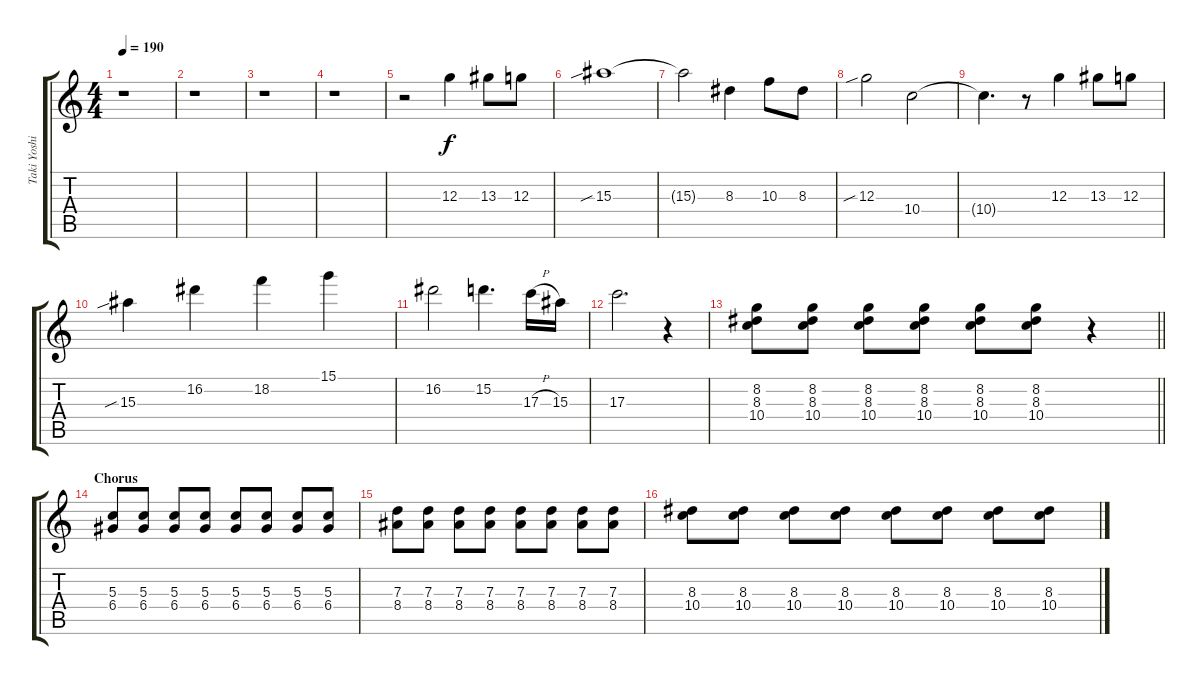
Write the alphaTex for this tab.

\track ("Taki Yoshimitsu" "Taki Yoshi") {instrument distortionguitar}
\staff {score tabs}
\tuning (E4 B3 G3 D3 A2 E2) {hide}
\ts (4 4)
\tempo 190
\clef g2
\ks c
r.1{dy f} |
r.1 |
r.1 |
r.1 |
r.2{instrument electricguitarclean} 12.3.4 13.3.8 12.3.8 |
15.3{sib}.1 |
15.3{t}.2 8.3.4 10.3.8 8.3.8 |
12.3{sib}.2 10.4.2 |
10.4{t}.4{d} r.8 12.3.4 13.3.8 12.3.8 |
15.3{sib}.4 16.2.4 18.2.4 15.1.4 |
16.2.2 15.2.4{d} 17.3{h}.16 15.3.16 |
17.3.2{d} r.4 |
\barLineRight lightlight
(8.2 8.3 10.4).8{instrument distortionguitar} (8.2 8.3 10.4).8 (8.2 8.3 10.4).8 (8.2 8.3 10.4).8 (8.2 8.3 10.4).8 (8.2 8.3 10.4).8 r.4 |
\section ("" "Chorus")
(5.3 6.4).8 (5.3 6.4).8 (5.3 6.4).8 (5.3 6.4).8 (5.3 6.4).8 (5.3 6.4).8 (5.3 6.4).8 (5.3 6.4).8 |
(7.3 8.4).8 (7.3 8.4).8 (7.3 8.4).8 (7.3 8.4).8 (7.3 8.4).8 (7.3 8.4).8 (7.3 8.4).8 (7.3 8.4).8 |
(8.3 10.4).8 (8.3 10.4).8 (8.3 10.4).8 (8.3 10.4).8 (8.3 10.4).8 (8.3 10.4).8 (8.3 10.4).8 (8.3 10.4).8
